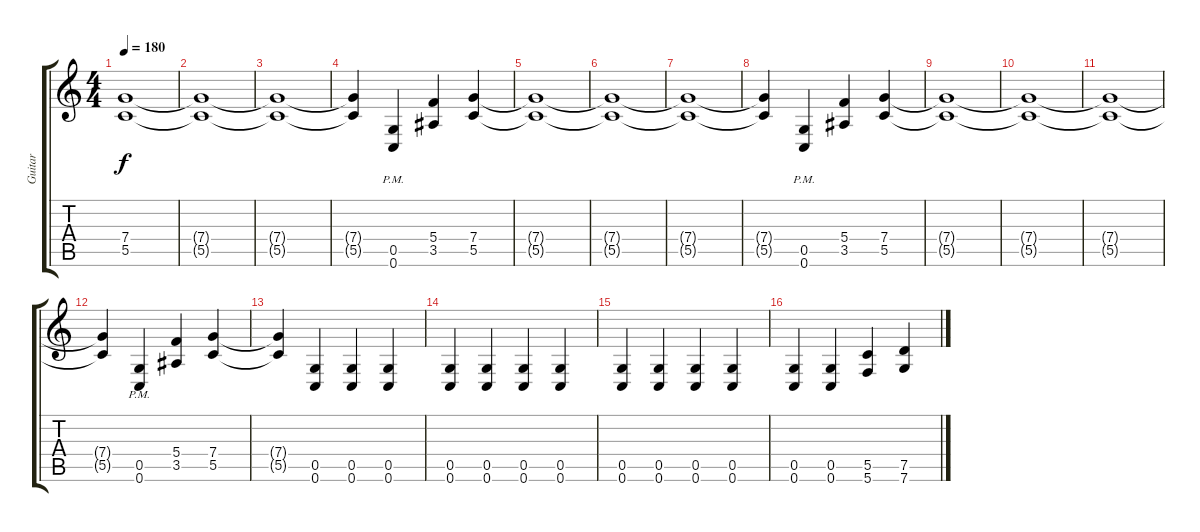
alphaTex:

\track ("Guitar" "Guitar") {instrument distortionguitar}
\staff {score tabs}
\tuning (D4 A3 F3 C3 G2 C2) {hide}
\ts (4 4)
\tempo 180
\clef g2
\ks c
(7.4{t} 5.5{t}).1{dy f} |
(7.4{t} 5.5{t}).1 |
(7.4{t} 5.5{t}).1 |
(7.4{t} 5.5{t}).4 (0.5{pm} 0.6{pm}).4 (5.4 3.5).4 (7.4 5.5).4 |
(7.4{t} 5.5{t}).1 |
(7.4{t} 5.5{t}).1 |
(7.4{t} 5.5{t}).1 |
(7.4{t} 5.5{t}).4 (0.5{pm} 0.6{pm}).4 (5.4 3.5).4 (7.4 5.5).4 |
(7.4{t} 5.5{t}).1 |
(7.4{t} 5.5{t}).1 |
(7.4{t} 5.5{t}).1 |
(7.4{t} 5.5{t}).4 (0.5{pm} 0.6{pm}).4 (5.4 3.5).4 (7.4 5.5).4 |
(7.4{t} 5.5{t}).4 (0.5 0.6).4 (0.5 0.6).4 (0.5 0.6).4 |
(0.5 0.6).4 (0.5 0.6).4 (0.5 0.6).4 (0.5 0.6).4 |
(0.5 0.6).4 (0.5 0.6).4 (0.5 0.6).4 (0.5 0.6).4 |
(0.5 0.6).4 (0.5 0.6).4 (5.5 5.6).4 (7.5 7.6).4
